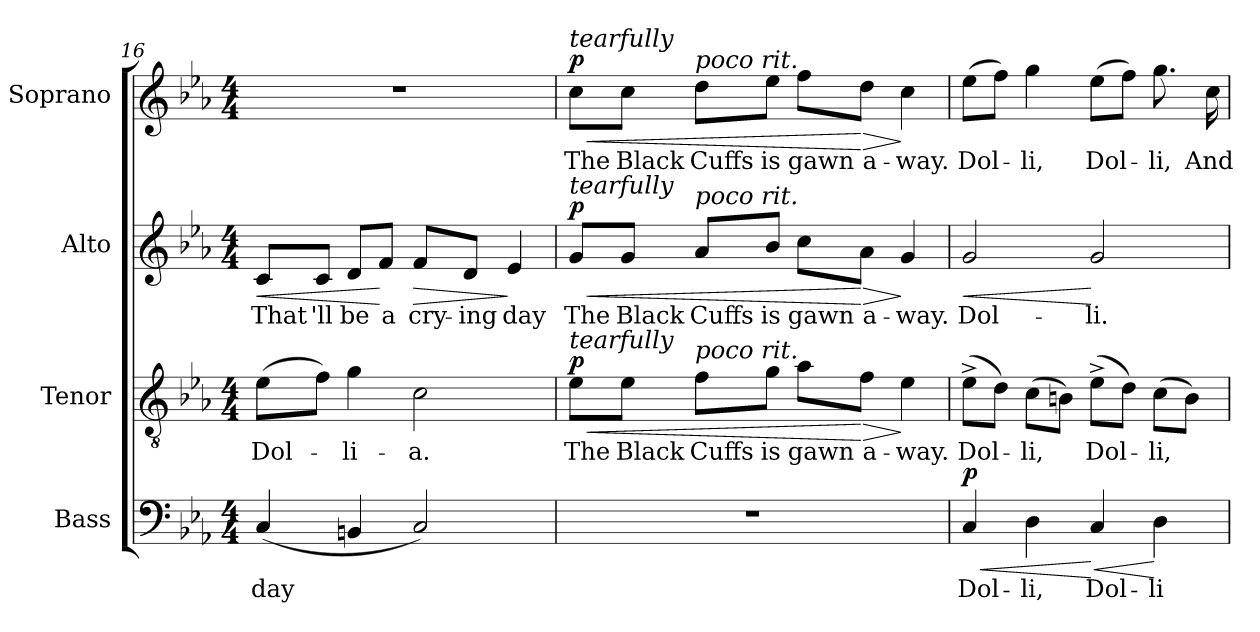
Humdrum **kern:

**kern	**text	**dynam	**kern	**text	**dynam	**kern	**text	**dynam	**kern	**text	**dynam
*part4	*part4	*part4	*part3	*part3	*part3	*part2	*part2	*part2	*part1	*part1	*part1
*staff4	*staff4	*staff4	*staff3	*staff3	*staff3	*staff2	*staff2	*staff2	*staff1	*staff1	*staff1
*I"Bass	*	*	*I"Tenor	*	*	*I"Alto	*	*	*I"Soprano	*	*
*I'B.	*	*	*I'T.	*	*	*I'A.	*	*	*I'S.	*	*
!!LO:LB:g=z
*clefF4	*	*	*clefGv2	*	*	*clefG2	*	*	*clefG2	*	*
*	*	*	*ITrd7c12	*	*	*	*	*	*	*	*
*k[b-e-a-]	*	*	*k[b-e-a-]	*	*	*k[b-e-a-]	*	*	*k[b-e-a-]	*	*
*E-:	*	*	*E-:	*	*	*E-:	*	*	*E-:	*	*
*M4/4	*	*	*M4/4	*	*	*M4/4	*	*	*M4/4	*	*
=16	=16	=16	=16	=16	=16	=16	=16	=16	=16	=16	=16
!	!LO:LY:b:color=#000000	!	!	!	!	!	!	!	!	!	!
!	!	!	!	!LO:LY:b:color=#000000	!	!	!	!	!	!	!
!	!	!	!	!	!	!	!LO:LY:b:color=#000000	!LO:HP:b	!	!	!
(4Ci/	day	.	(8E-i\L	Dol-	.	8ci/L	That	<	1r	.	.
!	!	!	!	!	!	!	!LO:LY:b:color=#000000	!	!	!	!
.	.	.	8Fi\J)	.	.	8ci/J	'll	.	.	.	.
!	!	!	!	!LO:LY:b:color=#000000	!	!	!	!	!	!	!
!	!	!	!	!	!	!	!LO:LY:b:color=#000000	!	!	!	!
4BBni/	.	.	4Gi\	-li-	.	8di/L	be	.	.	.	.
!	!	!	!	!	!	!	!LO:LY:b:color=#000000	!	!	!	!
.	.	.	.	.	.	8fi/J	a	[	.	.	.
!	!	!	!	!LO:LY:b:color=#000000	!	!	!	!	!	!	!
!	!	!	!	!	!	!	!LO:LY:b:color=#000000	!LO:HP:b	!	!	!
2Ci/)	.	.	2Ci\	-a.	.	8fi/L	cry-	>	.	.	.
!	!	!	!	!	!	!	!LO:LY:b:color=#000000	!	!	!	!
.	.	.	.	.	.	8di/J	-ing	.	.	.	.
!	!	!	!	!	!	!	!LO:LY:b:color=#000000	!	!	!	!
.	.	.	.	.	.	4e-i/	day	]	.	.	.
=17	=17	=17	=17	=17	=17	=17	=17	=17	=17	=17	=17
!	!	!	!	!LO:LY:b:color=#000000	!LO:HP:b	!	!	!	!	!	!
!	!	!	!	!	!	!	!LO:LY:b:color=#000000	!LO:HP:b	!	!	!
!	!	!	!	!	!	!	!	!	!LO:TX:a:i:t=tearfully	!	!
!	!	!	!	!	!	!LO:TX:a:i:t=tearfully	!	!	!	!	!
!	!	!	!LO:TX:a:i:t=tearfully	!	!	!	!	!	!	!	!
!	!	!	!	!	!	!	!	!	!	!LO:LY:b:color=#000000	!LO:HP:b
1r	.	.	8E-i\L	The	< p	8gi/L	The	< p	8cci\L	The	< p
!	!	!	!	!LO:LY:b:color=#000000	!	!	!	!	!	!	!
!	!	!	!	!	!	!	!LO:LY:b:color=#000000	!	!	!	!
!	!	!	!	!	!	!	!	!	!	!LO:LY:b:color=#000000	!
.	.	.	8E-i\J	Black	.	8gi/J	Black	.	8cci\J	Black	.
!	!	!	!	!LO:LY:b:color=#000000	!	!	!	!	!	!	!
!	!	!	!	!	!	!	!LO:LY:b:color=#000000	!	!	!	!
!	!	!	!	!	!	!	!	!	!LO:TX:a:i:t=poco rit.	!	!
!	!	!	!	!	!	!LO:TX:a:i:t=poco rit.	!	!	!	!	!
!	!	!	!LO:TX:a:i:t=poco rit.	!	!	!	!	!	!	!	!
!	!	!	!	!	!	!	!	!	!	!LO:LY:b:color=#000000	!
.	.	.	8Fi\L	Cuffs	.	8a-i/L	Cuffs	.	8ddi\L	Cuffs	.
!	!	!	!	!LO:LY:b:color=#000000	!	!	!	!	!	!	!
!	!	!	!	!	!	!	!LO:LY:b:color=#000000	!	!	!	!
!	!	!	!	!	!	!	!	!	!	!LO:LY:b:color=#000000	!
.	.	.	8Gi\J	is	.	8b-i/J	is	.	8ee-i\J	is	.
!	!	!	!	!LO:LY:b:color=#000000	!	!	!	!	!	!	!
!	!	!	!	!	!	!	!LO:LY:b:color=#000000	!	!	!	!
!	!	!	!	!	!	!	!	!	!	!LO:LY:b:color=#000000	!
.	.	.	8A-i\L	gawn	.	8cci\L	gawn	.	8ffi\L	gawn	.
!	!	!	!	!LO:LY:b:color=#000000	!LO:HP:n=1:b	!	!	!	!	!	!
!	!	!	!	!	!	!	!LO:LY:b:color=#000000	!LO:HP:n=1:b	!	!	!
!	!	!	!	!	!	!	!	!	!	!LO:LY:b:color=#000000	!LO:HP:n=1:b
.	.	.	8Fi\J	a-	[ >	8a-i\J	a-	[ >	8ddi\J	a-	[ >
!	!	!	!	!LO:LY:b:color=#000000	!	!	!	!	!	!	!
!	!	!	!	!	!	!	!LO:LY:b:color=#000000	!	!	!	!
!	!	!	!	!	!	!	!	!	!	!LO:LY:b:color=#000000	!
.	.	.	4E-i\	-way.	]	4gi/	-way.	]	4cci\	-way.	]
=18	=18	=18	=18	=18	=18	=18	=18	=18	=18	=18	=18
!	!LO:LY:b:color=#000000	!LO:HP:b	!	!	!	!	!	!	!	!	!
!	!	!	!	!LO:LY:b:color=#000000	!	!	!	!	!	!	!
!	!	!	!	!	!	!	!LO:LY:b:color=#000000	!LO:HP:b	!	!	!
!	!	!	!	!	!	!	!	!LO:HP:n=1:b	!	!	!
!	!	!	!	!	!	!	!	!	!	!LO:LY:b:color=#000000	!
4Ci/	Dol-	< p	(8E-^i\L	Dol-	.	2gi/	Dol-	< >	(8ee-i\L	Dol-	.
.	.	.	8Di\J)	.	.	.	.	.	8ffi\J)	.	.
!	!LO:LY:b:color=#000000	!	!	!	!	!	!	!	!	!	!
!	!	!	!	!LO:LY:b:color=#000000	!	!	!	!	!	!	!
!	!	!	!	!	!	!	!	!	!	!LO:LY:b:color=#000000	!
4Di\	-li,	.	(8Ci\L	-li,	.	.	.	.	4ggi\	-li,	.
.	.	.	8BBni\J)	.	.	.	.	.	.	.	.
!	!LO:LY:b:color=#000000	!LO:HP:n=1:b	!	!	!	!	!	!	!	!	!
!	!	!	!	!LO:LY:b:color=#000000	!	!	!	!	!	!	!
!	!	!	!	!	!	!	!LO:LY:b:color=#000000	!	!	!	!
!	!	!	!	!	!	!	!	!	!	!LO:LY:b:color=#000000	!
4Ci/	Dol-	[ <	(8E-^i\L	Dol-	.	2gi/	-li.	[	(8ee-i\L	Dol-	.
.	.	.	8Di\J)	.	.	.	.	.	8ffi\J)	.	.
!	!LO:LY:b:color=#000000	!	!	!	!	!	!	!	!	!	!
!	!	!	!	!LO:LY:b:color=#000000	!	!	!	!	!	!	!
!	!	!	!	!	!	!	!	!	!	!LO:LY:b:color=#000000	!
4Di\	-li-	[	(8Ci\L	-li,	.	.	.	.	8.ggi\	-li,	.
.	.	.	8BBi\J)	.	.	.	.	.	.	.	.
!	!	!	!	!	!	!	!	!	!	!LO:LY:b:color=#000000	!
.	.	.	.	.	.	.	.	.	16cci\	And	.
.	.	.	.	.	.	.	.	]	.	.	.
=	=	=	=	=	=	=	=	=	=	=	=
*-	*-	*-	*-	*-	*-	*-	*-	*-	*-	*-	*-
